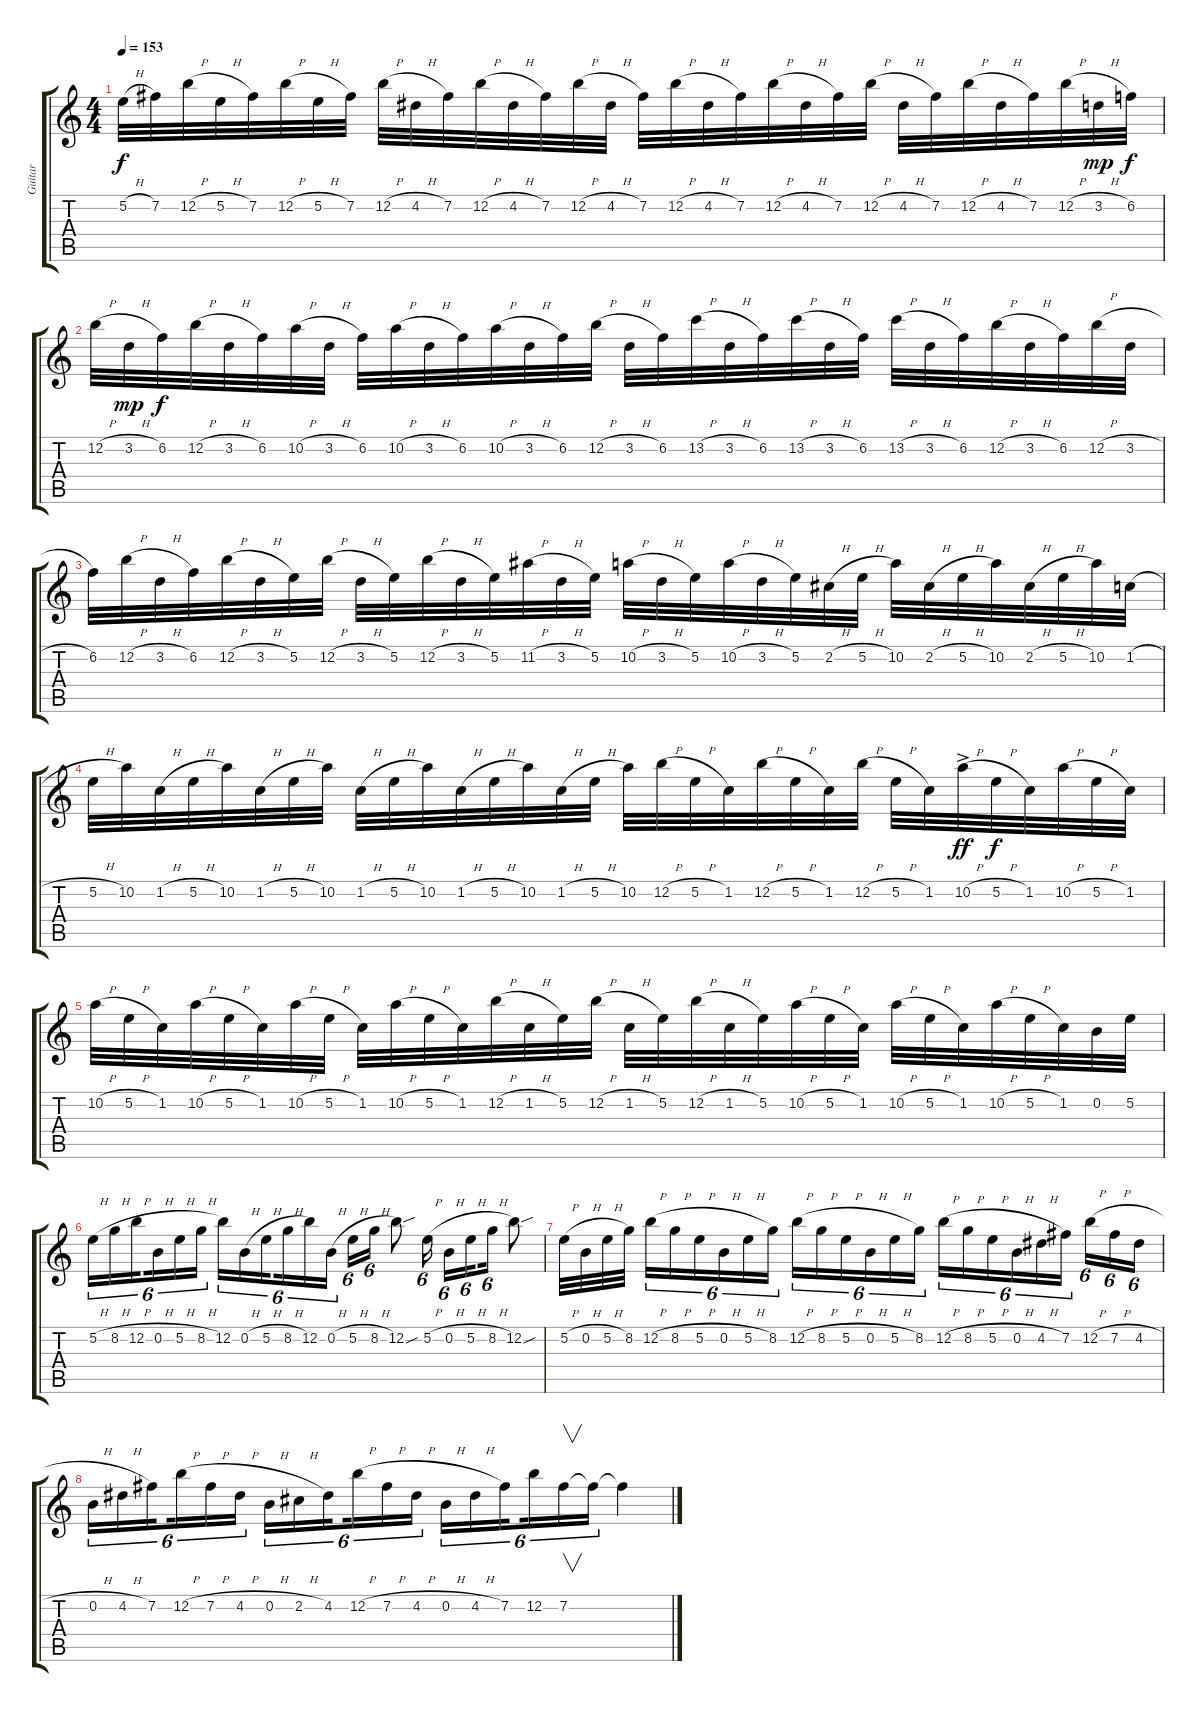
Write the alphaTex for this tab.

\track ("Guitar" "Guitar") {instrument overdrivenguitar}
\staff {score tabs}
\tuning (E4 B3 G3 D3 A2 E2) {hide}
\ts (4 4)
\tempo 153
\clef g2
\ks c
5.2{h}.32{dy f} 7.2.32 12.2{h}.32 5.2{h}.32 7.2.32 12.2{h}.32 5.2{h}.32 7.2.32 12.2{h}.32 4.2{h}.32 7.2.32 12.2{h}.32 4.2{h}.32 7.2.32 12.2{h}.32 4.2{h}.32 7.2.32 12.2{h}.32 4.2{h}.32 7.2.32 12.2{h}.32 4.2{h}.32 7.2.32 12.2{h}.32 4.2{h}.32 7.2.32 12.2{h}.32 4.2{h}.32 7.2.32 12.2{h}.32 3.2{h}.32{dy mp} 6.2.32{dy f} |
12.2{h}.32 3.2{h}.32{dy mp} 6.2.32{dy f} 12.2{h}.32 3.2{h}.32 6.2.32 10.2{h}.32 3.2{h}.32 6.2.32 10.2{h}.32 3.2{h}.32 6.2.32 10.2{h}.32 3.2{h}.32 6.2.32 12.2{h}.32 3.2{h}.32 6.2.32 13.2{h}.32 3.2{h}.32 6.2.32 13.2{h}.32 3.2{h}.32 6.2.32 13.2{h}.32 3.2{h}.32 6.2.32 12.2{h}.32 3.2{h}.32 6.2.32 12.2{h}.32 3.2{h}.32 |
6.2.32 12.2{h}.32 3.2{h}.32 6.2.32 12.2{h}.32 3.2{h}.32 5.2.32 12.2{h}.32 3.2{h}.32 5.2.32 12.2{h}.32 3.2{h}.32 5.2.32 11.2{h}.32 3.2{h}.32 5.2.32 10.2{h}.32 3.2{h}.32 5.2.32 10.2{h}.32 3.2{h}.32 5.2.32 2.2{h}.32 5.2{h}.32 10.2.32 2.2{h}.32 5.2{h}.32 10.2.32 2.2{h}.32 5.2{h}.32 10.2.32 1.2{h}.32 |
5.2{h}.32 10.2.32 1.2{h}.32 5.2{h}.32 10.2.32 1.2{h}.32 5.2{h}.32 10.2.32 1.2{h}.32 5.2{h}.32 10.2.32 1.2{h}.32 5.2{h}.32 10.2.32 1.2{h}.32 5.2{h}.32 10.2.32 12.2{h}.32 5.2{h}.32 1.2.32 12.2{h}.32 5.2{h}.32 1.2.32 12.2{h}.32 5.2{h}.32 1.2.32 10.2{h ac}.32{dy ff} 5.2{h}.32{dy f} 1.2.32 10.2{h}.32 5.2{h}.32 1.2.32 |
10.2{h}.32 5.2{h}.32 1.2.32 10.2{h}.32 5.2{h}.32 1.2.32 10.2{h}.32 5.2{h}.32 1.2.32 10.2{h}.32 5.2{h}.32 1.2.32 12.2{h}.32 1.2{h}.32 5.2.32 12.2{h}.32 1.2{h}.32 5.2.32 12.2{h}.32 1.2{h}.32 5.2.32 10.2{h}.32 5.2{h}.32 1.2.32 10.2{h}.32 5.2{h}.32 1.2.32 10.2{h}.32 5.2{h}.32 1.2.32 0.2.32 5.2.32 |
5.2{h}.16{tu (6 4)} 8.2{h}.16{tu (6 4)} 12.2{h}.16{tu (6 4) beam splitsecondary} 0.2{h}.16{tu (6 4)} 5.2{h}.16{tu (6 4)} 8.2{h}.16{tu (6 4)} 12.2.16{tu (6 4)} 0.2{h}.16{tu (6 4)} 5.2{h}.16{tu (6 4) beam splitsecondary} 8.2{h}.16{tu (6 4)} 12.2.16{tu (6 4)} 0.2{h}.16{tu (6 4)} 5.2{h}.16{tu (6 4)} 8.2{h}.16{tu (6 4)} 12.2{sou}.8 5.2{h}.16{tu (6 4)} 0.2{h}.16{tu (6 4)} 5.2{h}.16{tu (6 4) beam splitsecondary} 8.2{h}.16{tu (6 4)} 12.2{sou}.8 |
5.2{h}.32 0.2{h}.32 5.2{h}.32 8.2.32{beam splitsecondary} 12.2{h}.16{tu (6 4)} 8.2{h}.16{tu (6 4)} 5.2{h}.16{tu (6 4)} 0.2{h}.16{tu (6 4)} 5.2{h}.16{tu (6 4)} 8.2.16{tu (6 4) beam splitsecondary} 12.2{h}.16{tu (6 4)} 8.2{h}.16{tu (6 4)} 5.2{h}.16{tu (6 4)} 0.2{h}.16{tu (6 4)} 5.2{h}.16{tu (6 4)} 8.2.16{tu (6 4) beam splitsecondary} 12.2{h}.16{tu (6 4)} 8.2{h}.16{tu (6 4)} 5.2{h}.16{tu (6 4)} 0.2{h}.16{tu (6 4)} 4.2{h}.16{tu (6 4)} 7.2.16{tu (6 4) beam splitsecondary} 12.2{h}.16{tu (6 4)} 7.2{h}.16{tu (6 4)} 4.2{h}.16{tu (6 4)} |
0.2{h}.16{tu (6 4)} 4.2{h}.16{tu (6 4)} 7.2.16{tu (6 4) beam splitsecondary} 12.2{h}.16{tu (6 4)} 7.2{h}.16{tu (6 4)} 4.2{h}.16{tu (6 4)} 0.2{h}.16{tu (6 4)} 2.2{h}.16{tu (6 4)} 4.2.16{tu (6 4) beam splitsecondary} 12.2{h}.16{tu (6 4)} 7.2{h}.16{tu (6 4)} 4.2{h}.16{tu (6 4)} 0.2{h}.16{tu (6 4)} 4.2{h}.16{tu (6 4)} 7.2.16{tu (6 4) beam splitsecondary} 12.2.16{tu (6 4)} 7.2.16{v tu (6 4)} 7.2{t}.16{tu (6 4)} 7.2{t}.4
